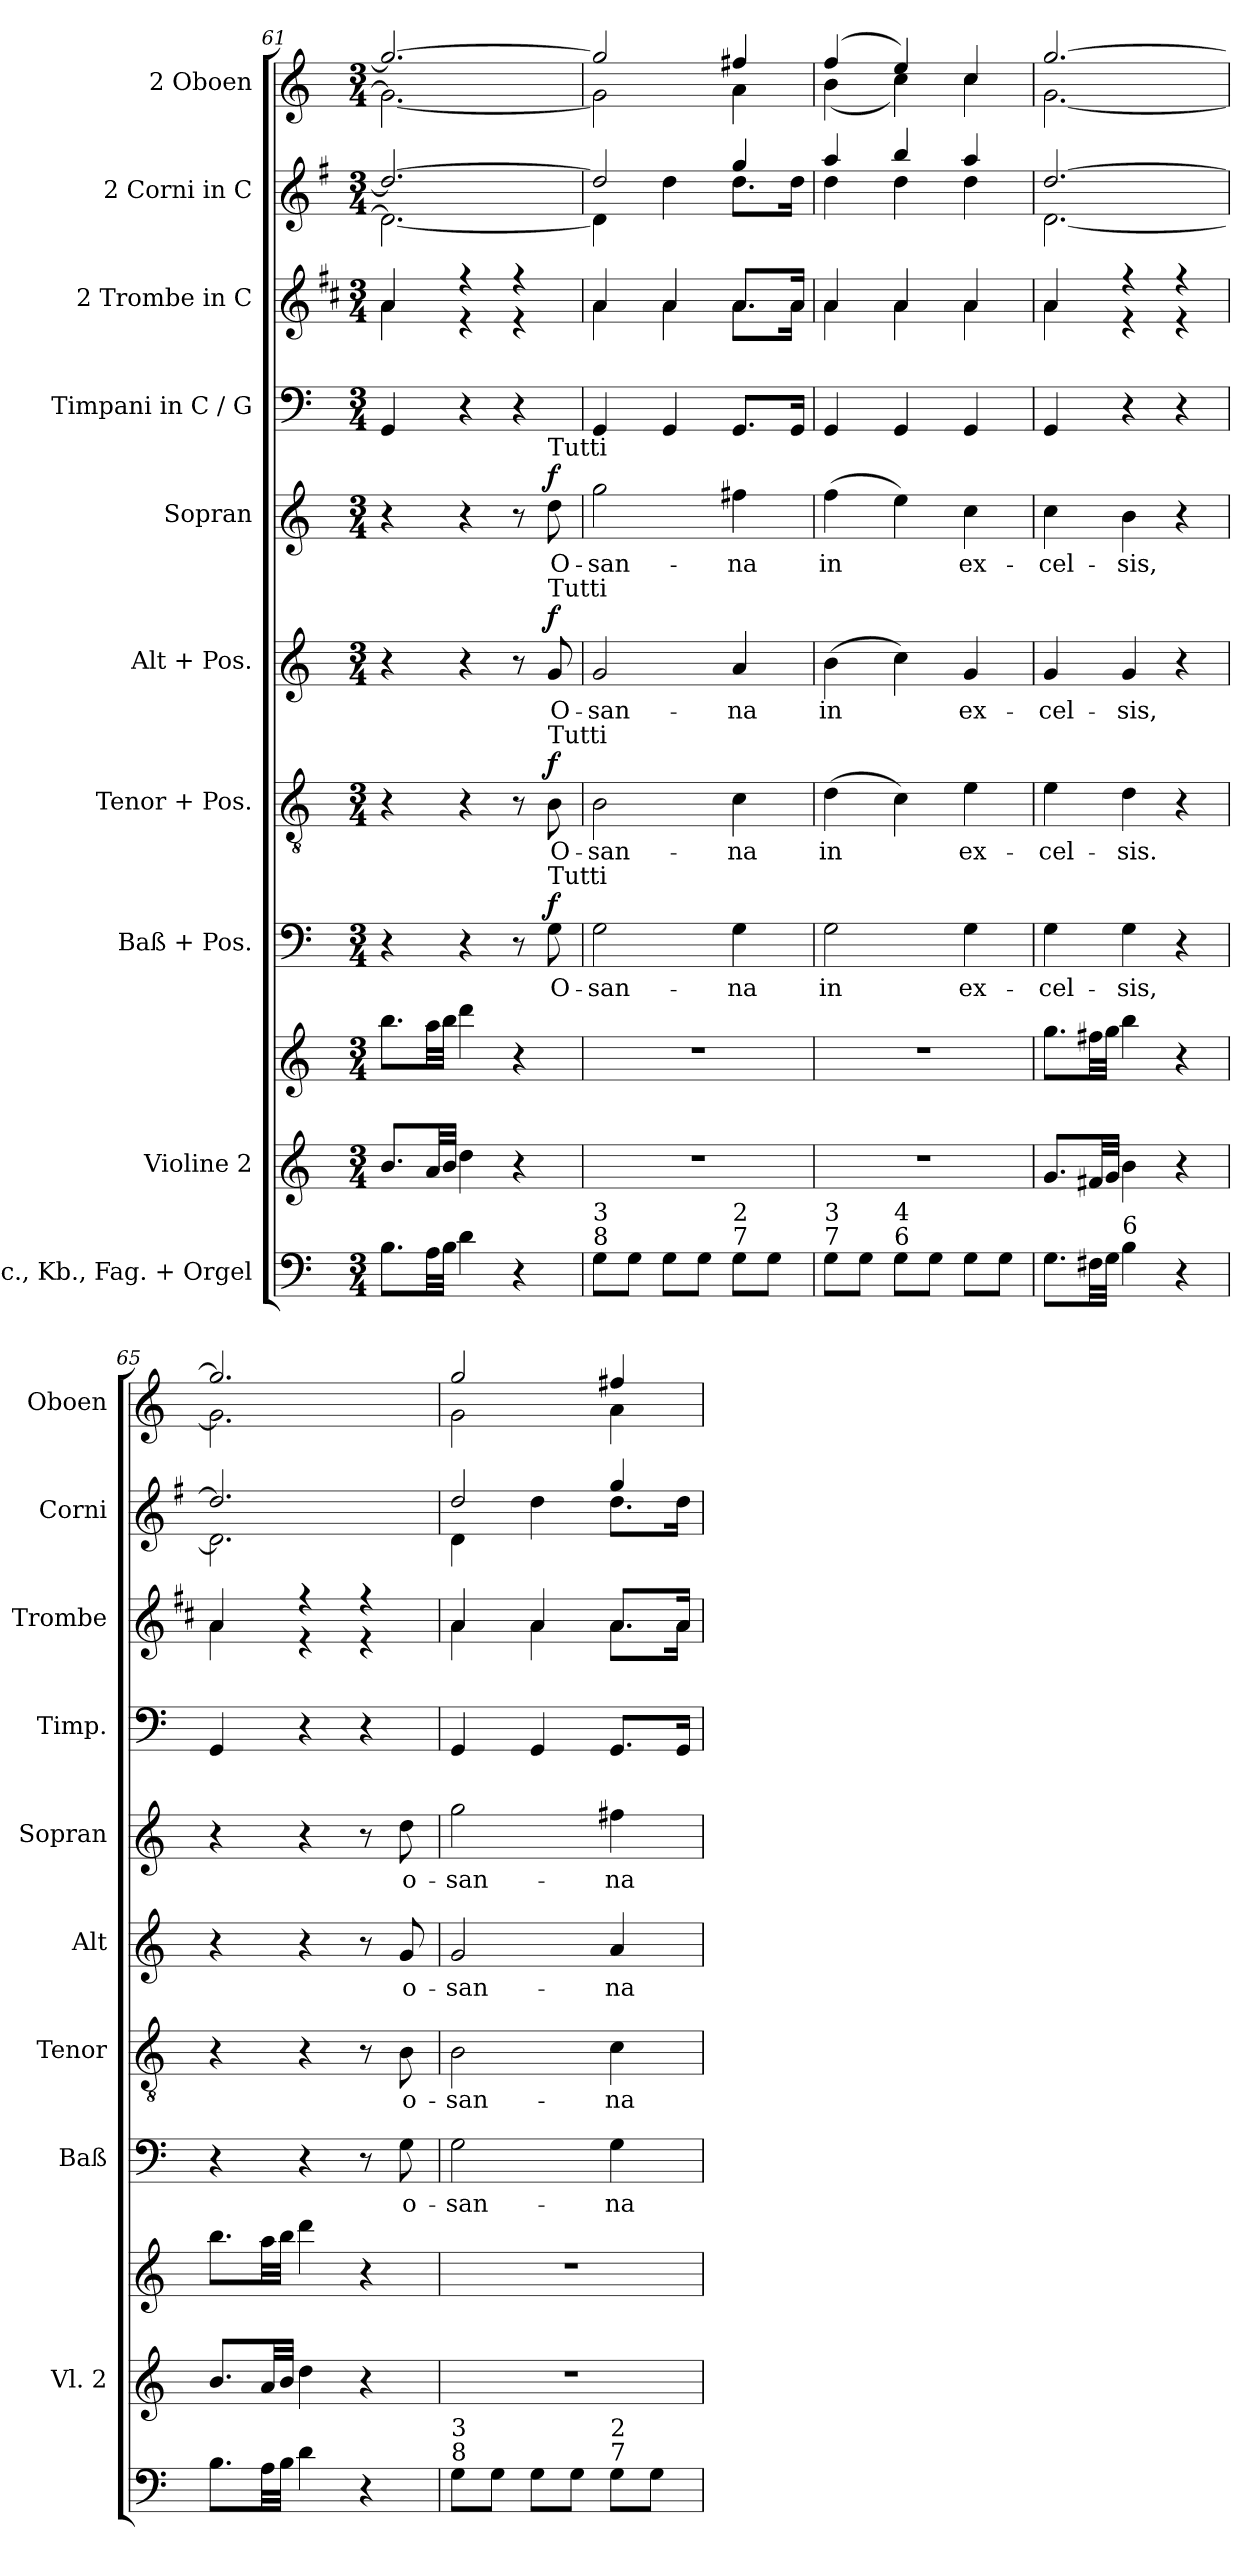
**kern	**kern	**kern	**kern	**text	**dynam	**kern	**text	**dynam	**kern	**text	**dynam	**kern	**text	**dynam	**kern	**kern	**kern	**kern
*part10	*part9	*part9	*part8	*part8	*part8	*part7	*part7	*part7	*part6	*part6	*part6	*part5	*part5	*part5	*part4	*part3	*part2	*part1
*staff11	*staff10	*staff9	*staff8	*staff8	*staff8	*staff7	*staff7	*staff7	*staff6	*staff6	*staff6	*staff5	*staff5	*staff5	*staff4	*staff3	*staff2	*staff1
*I"Vlc., Kb., Fag. + Orgel	*I"Violine 2	*	*I"Baß + Pos.	*	*	*I"Tenor + Pos.	*	*	*I"Alt + Pos.	*	*	*I"Sopran	*	*	*I"Timpani in C / G	*I"2 Trombe in C	*I"2 Corni in C	*I"2 Oboen
*	*I'Vl. 2	*	*I'Baß	*	*	*I'Tenor	*	*	*I'Alt	*	*	*I'Sopran	*	*	*I'Timp.	*I'Trombe	*I'Corni	*I'Oboen
*clefF4	*clefG2	*clefG2	*clefF4	*	*	*clefGv2	*	*	*clefG2	*	*	*clefG2	*	*	*clefF4	*clefG2	*clefG2	*clefG2
*	*	*	*	*	*	*	*	*	*	*	*	*	*	*	*	*ITrd1c2	*ITrd4c7	*
*k[]	*k[]	*k[]	*k[]	*	*	*k[]	*	*	*k[]	*	*	*k[]	*	*	*k[]	*k[]	*k[]	*k[]
*M3/4	*M3/4	*M3/4	*M3/4	*	*	*M3/4	*	*	*M3/4	*	*	*M3/4	*	*	*M3/4	*M3/4	*M3/4	*M3/4
=61	=61	=61	=61	=61	=61	=61	=61	=61	=61	=61	=61	=61	=61	=61	=61	=61	=61	=61
*	*	*	*	*	*	*	*	*	*	*	*	*	*	*	*	*^	*^	*^
8.B\L	8.b/L	8.bb\L	4r	.	.	4r	.	.	4r	.	.	4r	.	.	4GG/	4g/	4g\	2.g/_	2.G\_	2.gg/_	2.g\_
32A\LL	32a/LL	32aa\LL	.	.	.	.	.	.	.	.	.	.	.	.	.	.	.	.	.	.	.
32B\JJJ	32b/JJJ	32bb\JJJ	.	.	.	.	.	.	.	.	.	.	.	.	.	.	.	.	.	.	.
4d\	4dd\	4ddd\	4r	.	.	4r	.	.	4r	.	.	4r	.	.	4r	4r	4r	.	.	.	.
4r	4r	4r	8r	.	.	8r	.	.	8r	.	.	8r	.	.	4r	4r	4r	.	.	.	.
!	!	!	!	!	!	!	!	!	!	!	!	!LO:TX:a:t=Tutti	!	!	!	!	!	!	!	!	!
!	!	!	!	!	!	!	!	!	!LO:TX:a:t=Tutti	!	!	!	!	!	!	!	!	!	!	!	!
!	!	!	!	!	!	!LO:TX:a:t=Tutti	!	!	!	!	!	!	!	!	!	!	!	!	!	!	!
!	!	!	!LO:TX:a:t=Tutti	!	!	!	!	!	!	!	!	!	!	!	!	!	!	!	!	!	!
!	!	!	!	!LO:LY:b	!LO:DY:b	!	!LO:LY:b	!LO:DY:b	!	!LO:LY:b	!LO:DY:b	!	!LO:LY:b	!LO:DY:b	!	!	!	!	!	!	!
.	.	.	8G\	O-	f	8B\	O-	f	8g/	O-	f	8dd\	O-	f	.	.	.	.	.	.	.
=62	=62	=62	=62	=62	=62	=62	=62	=62	=62	=62	=62	=62	=62	=62	=62	=62	=62	=62	=62	=62	=62
!LO:TX:a:t=8	!	!	!	!	!	!	!	!	!	!	!	!	!	!	!	!	!	!	!	!	!
!LO:TX:a:t=3	!	!	!	!	!	!	!	!	!	!	!	!	!	!	!	!	!	!	!	!	!
!	!	!	!	!LO:LY:b	!	!	!LO:LY:b	!	!	!LO:LY:b	!	!	!LO:LY:b	!	!	!	!	!	!	!	!
8G\L	2.r	2.r	2G\	san-	.	2B\	san-	.	2g/	san-	.	2gg\	san-	.	4GG/	4g/	4g\	2g/]	4G\]	2gg/]	2g\]
8G\J	.	.	.	.	.	.	.	.	.	.	.	.	.	.	.	.	.	.	.	.	.
8G\L	.	.	.	.	.	.	.	.	.	.	.	.	.	.	4GG/	4g/	4g\	.	4g\	.	.
8G\J	.	.	.	.	.	.	.	.	.	.	.	.	.	.	.	.	.	.	.	.	.
!LO:TX:a:t=7	!	!	!	!	!	!	!	!	!	!	!	!	!	!	!	!	!	!	!	!	!
!LO:TX:a:t=2	!	!	!	!	!	!	!	!	!	!	!	!	!	!	!	!	!	!	!	!	!
!	!	!	!	!LO:LY:b	!	!	!LO:LY:b	!	!	!LO:LY:b	!	!	!LO:LY:b	!	!	!	!	!	!	!	!
8G\L	.	.	4G\	na	.	4c\	na	.	4a/	na	.	4ff#X\	na	.	8.GG/L	8.g/L	8.g\L	4cc/	8.g\L	4ff#X/	4a\
8G\J	.	.	.	.	.	.	.	.	.	.	.	.	.	.	.	.	.	.	.	.	.
.	.	.	.	.	.	.	.	.	.	.	.	.	.	.	16GG/Jk	16g/Jk	16g\Jk	.	16g\Jk	.	.
=63	=63	=63	=63	=63	=63	=63	=63	=63	=63	=63	=63	=63	=63	=63	=63	=63	=63	=63	=63	=63	=63
!LO:TX:a:t=7	!	!	!	!	!	!	!	!	!	!	!	!	!	!	!	!	!	!	!	!	!
!LO:TX:a:t=3	!	!	!	!	!	!	!	!	!	!	!	!	!	!	!	!	!	!	!	!	!
!	!	!	!	!LO:LY:b	!	!	!LO:LY:b	!	!	!LO:LY:b	!	!	!LO:LY:b	!	!	!	!	!	!	!	!
8G\L	2.r	2.r	2G\	in	.	(>4d\	in	.	(>4b\	in	.	(>4ff\	in	.	4GG/	4g/	4g\	4dd/	4g\	(>4ff/	(<4b\
8G\J	.	.	.	.	.	.	.	.	.	.	.	.	.	.	.	.	.	.	.	.	.
!LO:TX:a:t=6	!	!	!	!	!	!	!	!	!	!	!	!	!	!	!	!	!	!	!	!	!
!LO:TX:a:t=4	!	!	!	!	!	!	!	!	!	!	!	!	!	!	!	!	!	!	!	!	!
8G\L	.	.	.	.	.	4c\)	.	.	4cc\)	.	.	4ee\)	.	.	4GG/	4g/	4g\	4ee/	4g\	4ee/)	4cc\)
8G\J	.	.	.	.	.	.	.	.	.	.	.	.	.	.	.	.	.	.	.	.	.
!	!	!	!	!LO:LY:b	!	!	!LO:LY:b	!	!	!LO:LY:b	!	!	!LO:LY:b	!	!	!	!	!	!	!	!
8G\L	.	.	4G\	ex-	.	4e\	ex-	.	4g/	ex-	.	4cc\	ex-	.	4GG/	4g/	4g\	4dd/	4g\	4cc/	4cc\
8G\J	.	.	.	.	.	.	.	.	.	.	.	.	.	.	.	.	.	.	.	.	.
=64	=64	=64	=64	=64	=64	=64	=64	=64	=64	=64	=64	=64	=64	=64	=64	=64	=64	=64	=64	=64	=64
!	!	!	!	!LO:LY:b	!	!	!LO:LY:b	!	!	!LO:LY:b	!	!	!LO:LY:b	!	!	!	!	!	!	!	!
8.G\L	8.g/L	8.gg\L	4G\	cel-	.	4e\	cel-	.	4g/	cel-	.	4cc\	cel-	.	4GG/	4g/	4g\	[2.g/	[2.G\	[2.gg/	[2.g\
32F#X\LL	32f#X/LL	32ff#X\LL	.	.	.	.	.	.	.	.	.	.	.	.	.	.	.	.	.	.	.
32G\JJJ	32g/JJJ	32gg\JJJ	.	.	.	.	.	.	.	.	.	.	.	.	.	.	.	.	.	.	.
!LO:TX:a:t=6	!	!	!	!	!	!	!	!	!	!	!	!	!	!	!	!	!	!	!	!	!
!	!	!	!	!LO:LY:b	!	!	!LO:LY:b	!	!	!LO:LY:b	!	!	!LO:LY:b	!	!	!	!	!	!	!	!
4B\	4b\	4bb\	4G\	sis,	.	4d\	sis.	.	4g/	sis,	.	4b\	sis,	.	4r	4r	4r	.	.	.	.
4r	4r	4r	4r	.	.	4r	.	.	4r	.	.	4r	.	.	4r	4r	4r	.	.	.	.
=65	=65	=65	=65	=65	=65	=65	=65	=65	=65	=65	=65	=65	=65	=65	=65	=65	=65	=65	=65	=65	=65
8.B\L	8.b/L	8.bb\L	4r	.	.	4r	.	.	4r	.	.	4r	.	.	4GG/	4g/	4g\	2.g/]	2.G\]	2.gg/]	2.g\]
32A\LL	32a/LL	32aa\LL	.	.	.	.	.	.	.	.	.	.	.	.	.	.	.	.	.	.	.
32B\JJJ	32b/JJJ	32bb\JJJ	.	.	.	.	.	.	.	.	.	.	.	.	.	.	.	.	.	.	.
4d\	4dd\	4ddd\	4r	.	.	4r	.	.	4r	.	.	4r	.	.	4r	4r	4r	.	.	.	.
4r	4r	4r	8r	.	.	8r	.	.	8r	.	.	8r	.	.	4r	4r	4r	.	.	.	.
!	!	!	!	!LO:LY:b	!	!	!LO:LY:b	!	!	!LO:LY:b	!	!	!LO:LY:b	!	!	!	!	!	!	!	!
.	.	.	8G\	o-	.	8B\	o-	.	8g/	o-	.	8dd\	o-	.	.	.	.	.	.	.	.
!!LO:PB:g=z	!!
=66	=66	=66	=66	=66	=66	=66	=66	=66	=66	=66	=66	=66	=66	=66	=66	=66	=66	=66	=66	=66	=66
!LO:TX:a:t=8	!	!	!	!	!	!	!	!	!	!	!	!	!	!	!	!	!	!	!	!	!
!LO:TX:a:t=3	!	!	!	!	!	!	!	!	!	!	!	!	!	!	!	!	!	!	!	!	!
!	!	!	!	!LO:LY:b	!	!	!LO:LY:b	!	!	!LO:LY:b	!	!	!LO:LY:b	!	!	!	!	!	!	!	!
8G\L	2.r	2.r	2G\	-san-	.	2B\	-san-	.	2g/	-san-	.	2gg\	-san-	.	4GG/	4g/	4g\	2g/	4G\	2gg/	2g\
8G\J	.	.	.	.	.	.	.	.	.	.	.	.	.	.	.	.	.	.	.	.	.
8G\L	.	.	.	.	.	.	.	.	.	.	.	.	.	.	4GG/	4g/	4g\	.	4g\	.	.
8G\J	.	.	.	.	.	.	.	.	.	.	.	.	.	.	.	.	.	.	.	.	.
!LO:TX:a:t=7	!	!	!	!	!	!	!	!	!	!	!	!	!	!	!	!	!	!	!	!	!
!LO:TX:a:t=2	!	!	!	!	!	!	!	!	!	!	!	!	!	!	!	!	!	!	!	!	!
!	!	!	!	!LO:LY:b	!	!	!LO:LY:b	!	!	!LO:LY:b	!	!	!LO:LY:b	!	!	!	!	!	!	!	!
8G\L	.	.	4G\	na	.	4c\	na	.	4a/	na	.	4ff#X\	na	.	8.GG/L	8.g/L	8.g\L	4cc/	8.g\L	4ff#X/	4a\
8G\J	.	.	.	.	.	.	.	.	.	.	.	.	.	.	.	.	.	.	.	.	.
.	.	.	.	.	.	.	.	.	.	.	.	.	.	.	16GG/Jk	16g/Jk	16g\Jk	.	16g\Jk	.	.
*	*	*	*	*	*	*	*	*	*	*	*	*	*	*	*	*v	*v	*	*	*v	*v
*	*	*	*	*	*	*	*	*	*	*	*	*	*	*	*	*	*v	*v	*
=	=	=	=	=	=	=	=	=	=	=	=	=	=	=	=	=	=	=
*-	*-	*-	*-	*-	*-	*-	*-	*-	*-	*-	*-	*-	*-	*-	*-	*-	*-	*-
